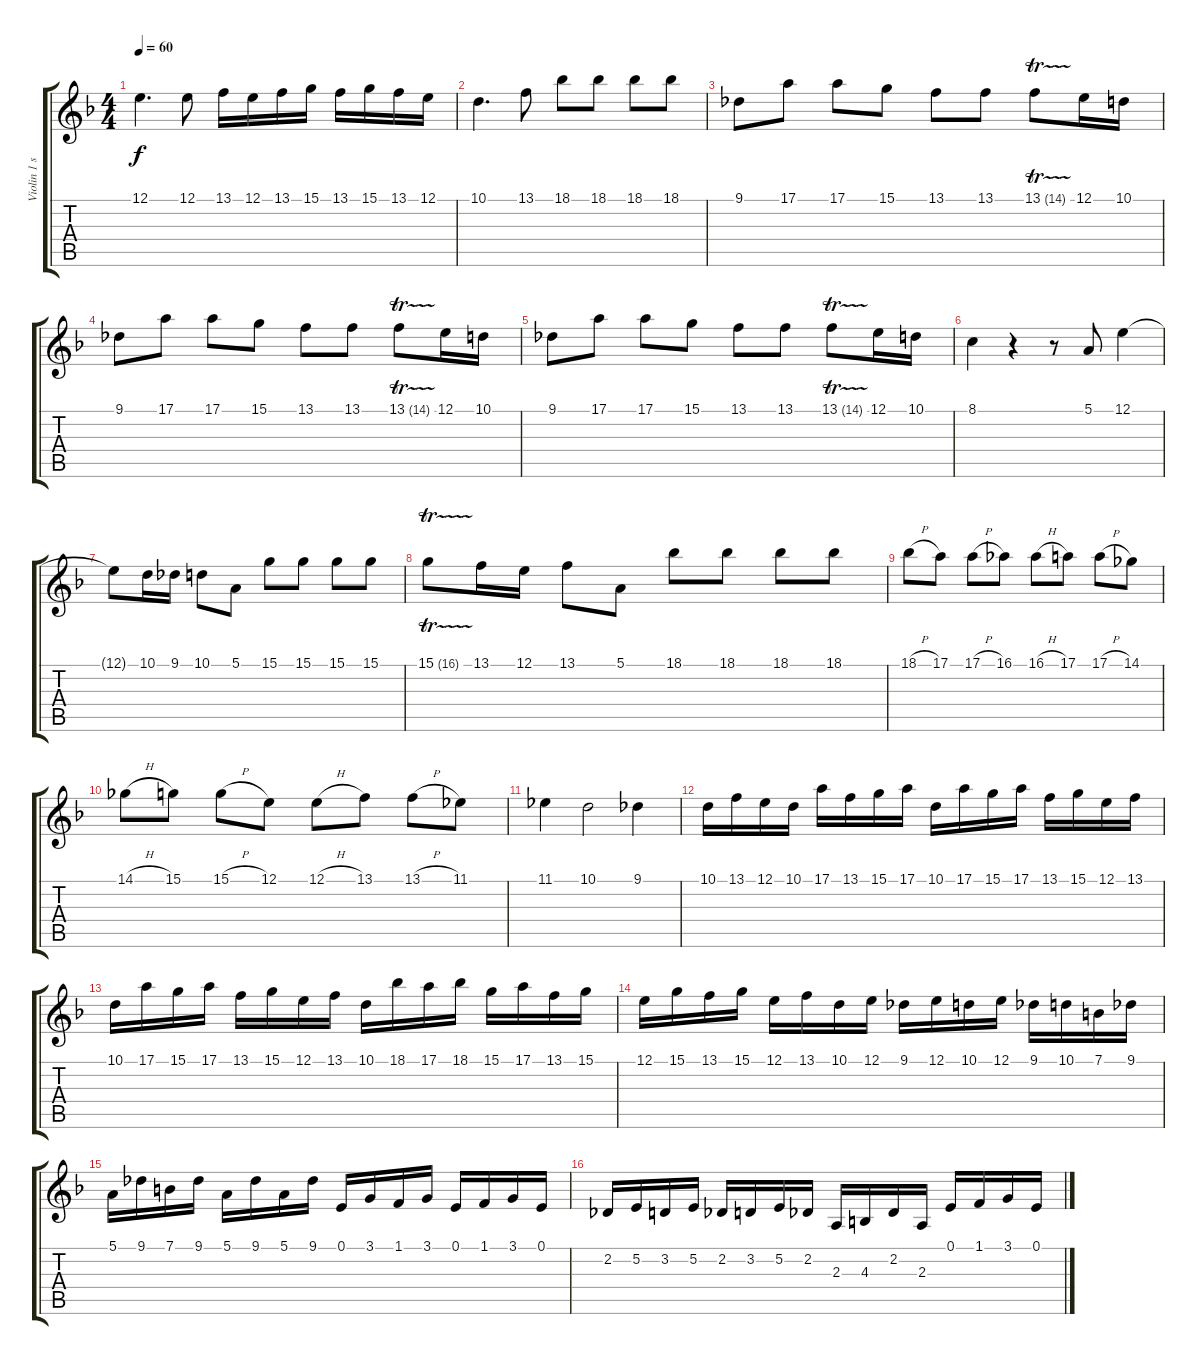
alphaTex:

\track ("Violin 1 solo" "Violin 1 s") {instrument violin}
\staff {score tabs}
\tuning (E4 B3 G3 D3 A2 E2) {hide}
\ts (4 4)
\tempo 60
\clef g2
\ks f
12.1.4{d dy f} 12.1.8 13.1.16 12.1.16 13.1.16 15.1.16 13.1.16 15.1.16 13.1.16 12.1.16 |
10.1.4{d} 13.1.8 18.1.8 18.1.8 18.1.8 18.1.8 |
9.1.8 17.1.8 17.1.8 15.1.8 13.1.8 13.1.8 13.1{tr (14 16)}.8 12.1.16 10.1.16 |
9.1.8 17.1.8 17.1.8 15.1.8 13.1.8 13.1.8 13.1{tr (14 16)}.8 12.1.16 10.1.16 |
9.1.8 17.1.8 17.1.8 15.1.8 13.1.8 13.1.8 13.1{tr (14 16)}.8 12.1.16 10.1.16 |
8.1.4 r.4 r.8 5.1.8 12.1.4 |
12.1{t}.8 10.1.16 9.1.16 10.1.8 5.1.8 15.1.8 15.1.8 15.1.8 15.1.8 |
15.1{tr (16 16)}.8 13.1.16 12.1.16 13.1.8 5.1.8 18.1.8 18.1.8 18.1.8 18.1.8 |
18.1{h}.8 17.1.8 17.1{h}.8 16.1.8 16.1{h}.8 17.1.8 17.1{h}.8 14.1.8 |
14.1{h}.8 15.1.8 15.1{h}.8 12.1.8 12.1{h}.8 13.1.8 13.1{h}.8 11.1.8 |
11.1.4 10.1.2 9.1.4 |
10.1.16 13.1.16 12.1.16 10.1.16 17.1.16 13.1.16 15.1.16 17.1.16 10.1.16 17.1.16 15.1.16 17.1.16 13.1.16 15.1.16 12.1.16 13.1.16 |
10.1.16 17.1.16 15.1.16 17.1.16 13.1.16 15.1.16 12.1.16 13.1.16 10.1.16 18.1.16 17.1.16 18.1.16 15.1.16 17.1.16 13.1.16 15.1.16 |
12.1.16 15.1.16 13.1.16 15.1.16 12.1.16 13.1.16 10.1.16 12.1.16 9.1.16 12.1.16 10.1.16 12.1.16 9.1.16 10.1.16 7.1.16 9.1.16 |
5.1.16 9.1.16 7.1.16 9.1.16 5.1.16 9.1.16 5.1.16 9.1.16 0.1.16 3.1.16 1.1.16 3.1.16 0.1.16 1.1.16 3.1.16 0.1.16 |
2.2.16 5.2.16 3.2.16 5.2.16 2.2.16 3.2.16 5.2.16 2.2.16 2.3.16 4.3.16 2.2.16 2.3.16 0.1.16 1.1.16 3.1.16 0.1.16
